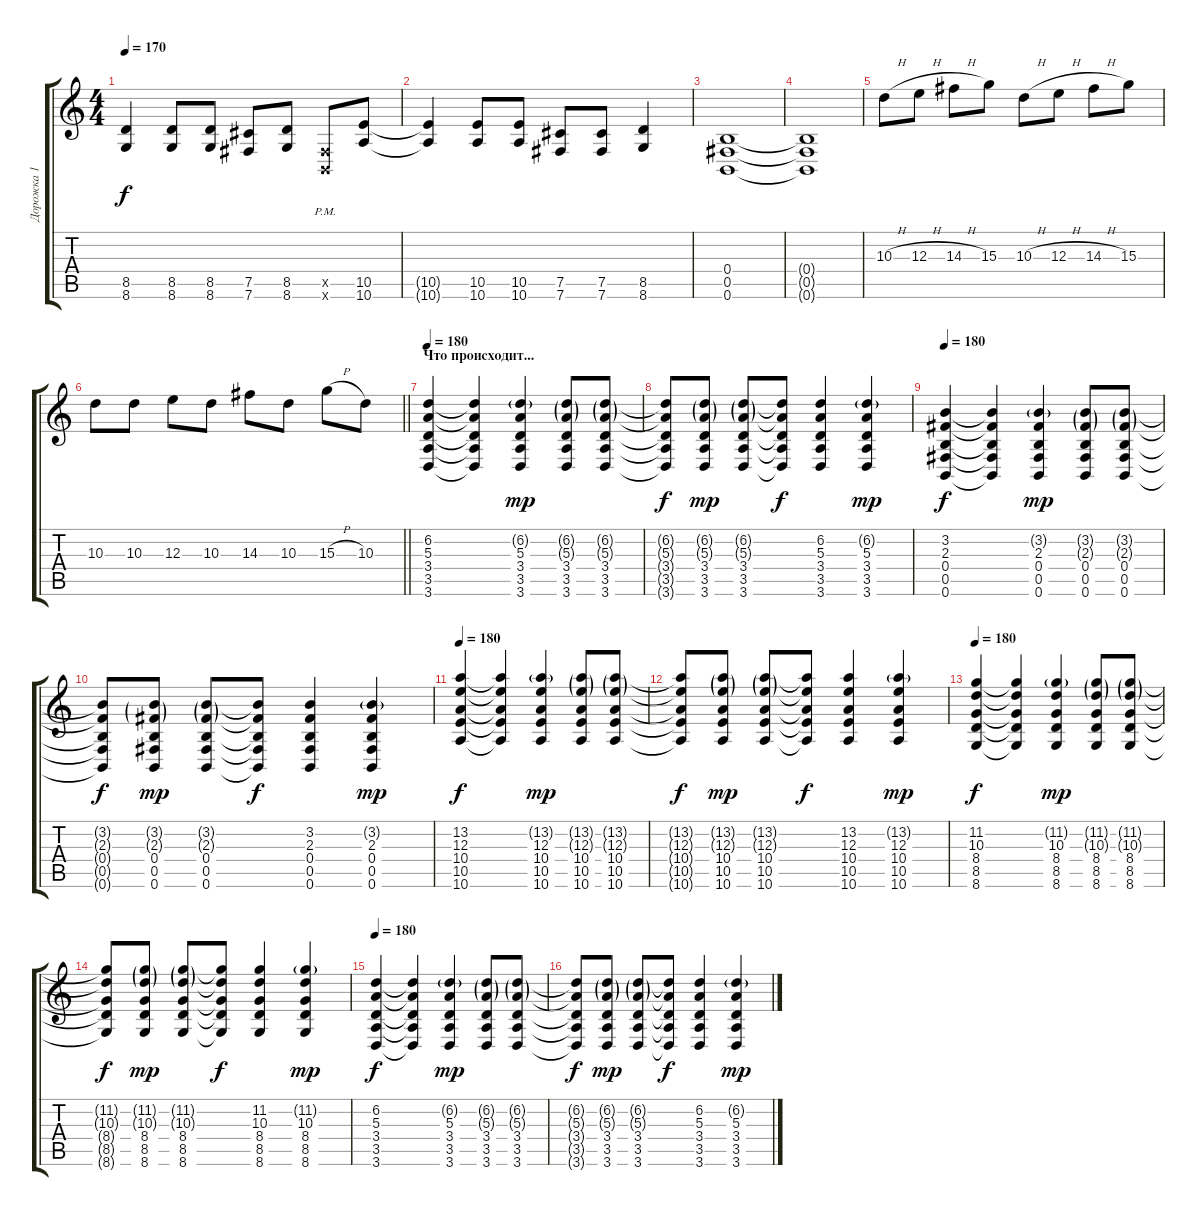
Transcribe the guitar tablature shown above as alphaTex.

\track ("Дорожка 1" "Дорожка 1") {instrument overdrivenguitar}
\staff {score tabs}
\tuning (Db4 Ab3 E3 B2 Gb2 B1) {hide}
\ts (4 4)
\tempo 170
\clef g2
\ks c
(8.5{t} 8.6{t}).4{dy f} (8.5 8.6).8 (8.5 8.6).8 (7.5 7.6).8 (8.5 8.6).8 (0.5{x} 0.6{pm x}).8 (10.5 10.6).8 |
(10.5{t} 10.6{t}).4 (10.5 10.6).8 (10.5 10.6).8 (7.5 7.6).8 (7.5 7.6).8 (8.5 8.6).4 |
(0.4 0.5 0.6).1 |
(0.4{t} 0.5{t} 0.6{t}).1 |
10.3{h}.8 12.3{h}.8 14.3{h}.8 15.3.8 10.3{h}.8 12.3{h}.8 14.3{h}.8 15.3.8 |
\barLineRight lightlight
10.3.8 10.3.8 12.3.8 10.3.8 14.3.8 10.3.8 15.3{h}.8 10.3.8 |
\section ("" "Что происходит...")
\tempo 180
(6.2 5.3 3.4 3.5 3.6).4 (6.2{t} 5.3{t} 3.4{t} 3.5{t} 3.6{t}).4 (6.2{g} 5.3 3.4 3.5 3.6).4{dy mp} (6.2{g} 5.3{g} 3.4 3.5 3.6).8 (6.2{g} 5.3{g} 3.4 3.5 3.6).8 |
(6.2{t} 5.3{t} 3.4{t} 3.5{t} 3.6{t}).8{dy f} (6.2{g} 5.3{g} 3.4 3.5 3.6).8{dy mp} (6.2{g} 5.3{g} 3.4 3.5 3.6).8 (6.2{t} 5.3{t} 3.4{t} 3.5{t} 3.6{t}).8{dy f} (6.2 5.3 3.4 3.5 3.6).4 (6.2{g} 5.3 3.4 3.5 3.6).4{dy mp} |
\tempo 180
(3.2 2.3 0.4 0.5 0.6).4{dy f} (3.2{t} 2.3{t} 0.4{t} 0.5{t} 0.6{t}).4 (3.2{g} 2.3 0.4 0.5 0.6).4{dy mp} (3.2{g} 2.3{g} 0.4 0.5 0.6).8 (3.2{g} 2.3{g} 0.4 0.5 0.6).8 |
(3.2{t} 2.3{t} 0.4{t} 0.5{t} 0.6{t}).8{dy f} (3.2{g} 2.3{g} 0.4 0.5 0.6).8{dy mp} (3.2{g} 2.3{g} 0.4 0.5 0.6).8 (3.2{t} 2.3{t} 0.4{t} 0.5{t} 0.6{t}).8{dy f} (3.2 2.3 0.4 0.5 0.6).4 (3.2{g} 2.3 0.4 0.5 0.6).4{dy mp} |
\tempo 180
(13.2 12.3 10.4 10.5 10.6).4{dy f} (13.2{t} 12.3{t} 10.4{t} 10.5{t} 10.6{t}).4 (13.2{g} 12.3 10.4 10.5 10.6).4{dy mp} (13.2{g} 12.3{g} 10.4 10.5 10.6).8 (13.2{g} 12.3{g} 10.4 10.5 10.6).8 |
(13.2{t} 12.3{t} 10.4{t} 10.5{t} 10.6{t}).8{dy f} (13.2{g} 12.3{g} 10.4 10.5 10.6).8{dy mp} (13.2{g} 12.3{g} 10.4 10.5 10.6).8 (13.2{t} 12.3{t} 10.4{t} 10.5{t} 10.6{t}).8{dy f} (13.2 12.3 10.4 10.5 10.6).4 (13.2{g} 12.3 10.4 10.5 10.6).4{dy mp} |
\tempo 180
(11.2 10.3 8.4 8.5 8.6).4{dy f} (11.2{t} 10.3{t} 8.4{t} 8.5{t} 8.6{t}).4 (11.2{g} 10.3 8.4 8.5 8.6).4{dy mp} (11.2{g} 10.3{g} 8.4 8.5 8.6).8 (11.2{g} 10.3{g} 8.4 8.5 8.6).8 |
(11.2{t} 10.3{t} 8.4{t} 8.5{t} 8.6{t}).8{dy f} (11.2{g} 10.3{g} 8.4 8.5 8.6).8{dy mp} (11.2{g} 10.3{g} 8.4 8.5 8.6).8 (11.2{t} 10.3{t} 8.4{t} 8.5{t} 8.6{t}).8{dy f} (11.2 10.3 8.4 8.5 8.6).4 (11.2{g} 10.3 8.4 8.5 8.6).4{dy mp} |
\tempo 180
(6.2 5.3 3.4 3.5 3.6).4{dy f} (6.2{t} 5.3{t} 3.4{t} 3.5{t} 3.6{t}).4 (6.2{g} 5.3 3.4 3.5 3.6).4{dy mp} (6.2{g} 5.3{g} 3.4 3.5 3.6).8 (6.2{g} 5.3{g} 3.4 3.5 3.6).8 |
(6.2{t} 5.3{t} 3.4{t} 3.5{t} 3.6{t}).8{dy f} (6.2{g} 5.3{g} 3.4 3.5 3.6).8{dy mp} (6.2{g} 5.3{g} 3.4 3.5 3.6).8 (6.2{t} 5.3{t} 3.4{t} 3.5{t} 3.6{t}).8{dy f} (6.2 5.3 3.4 3.5 3.6).4 (6.2{g} 5.3 3.4 3.5 3.6).4{dy mp}
